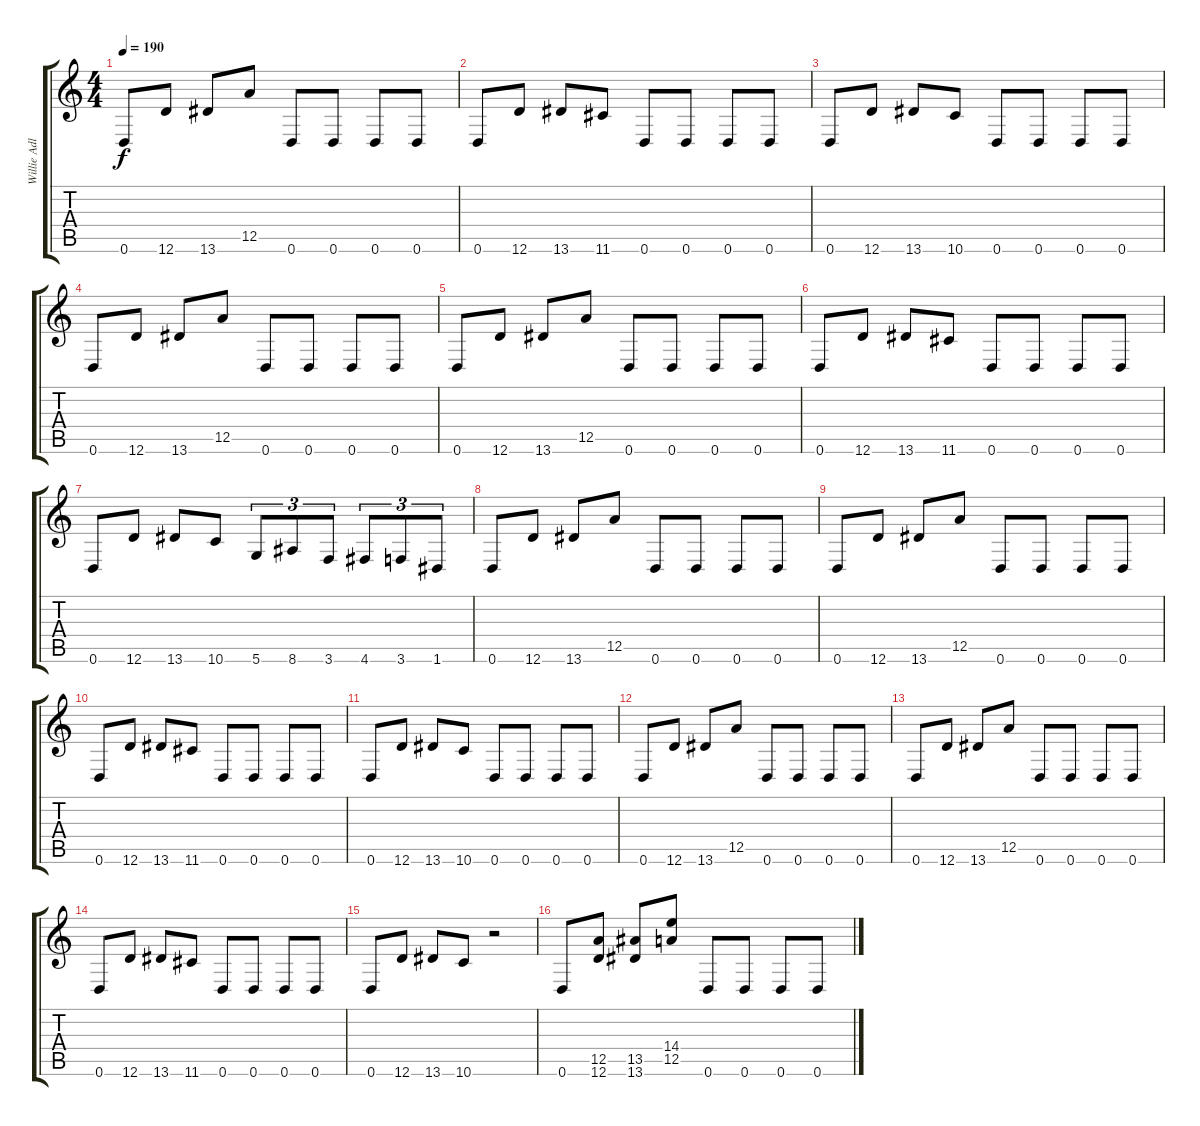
\track ("Willie Adler" "Willie Adl") {instrument distortionguitar}
\staff {score tabs}
\tuning (E4 B3 G3 D3 A2 D2) {hide}
\ts (4 4)
\tempo 190
\clef g2
\ks c
0.6.8{dy f} 12.6.8 13.6.8 12.5.8 0.6.8 0.6.8 0.6.8 0.6.8 |
0.6.8 12.6.8 13.6.8 11.6.8 0.6.8 0.6.8 0.6.8 0.6.8 |
0.6.8 12.6.8 13.6.8 10.6.8 0.6.8 0.6.8 0.6.8 0.6.8 |
0.6.8 12.6.8 13.6.8 12.5.8 0.6.8 0.6.8 0.6.8 0.6.8 |
0.6.8 12.6.8 13.6.8 12.5.8 0.6.8 0.6.8 0.6.8 0.6.8 |
0.6.8 12.6.8 13.6.8 11.6.8 0.6.8 0.6.8 0.6.8 0.6.8 |
0.6.8 12.6.8 13.6.8 10.6.8 5.6.8{tu (3 2)} 8.6.8{tu (3 2)} 3.6.8{tu (3 2)} 4.6.8{tu (3 2)} 3.6.8{tu (3 2)} 1.6.8{tu (3 2)} |
0.6.8 12.6.8 13.6.8 12.5.8 0.6.8 0.6.8 0.6.8 0.6.8 |
0.6.8 12.6.8 13.6.8 12.5.8 0.6.8 0.6.8 0.6.8 0.6.8 |
0.6.8 12.6.8 13.6.8 11.6.8 0.6.8 0.6.8 0.6.8 0.6.8 |
0.6.8 12.6.8 13.6.8 10.6.8 0.6.8 0.6.8 0.6.8 0.6.8 |
0.6.8 12.6.8 13.6.8 12.5.8 0.6.8 0.6.8 0.6.8 0.6.8 |
0.6.8 12.6.8 13.6.8 12.5.8 0.6.8 0.6.8 0.6.8 0.6.8 |
0.6.8 12.6.8 13.6.8 11.6.8 0.6.8 0.6.8 0.6.8 0.6.8 |
0.6.8 12.6.8 13.6.8 10.6.8 r.2 |
0.6.8 (12.5 12.6).8 (13.5 13.6).8 (14.4 12.5).8 0.6.8 0.6.8 0.6.8 0.6.8
